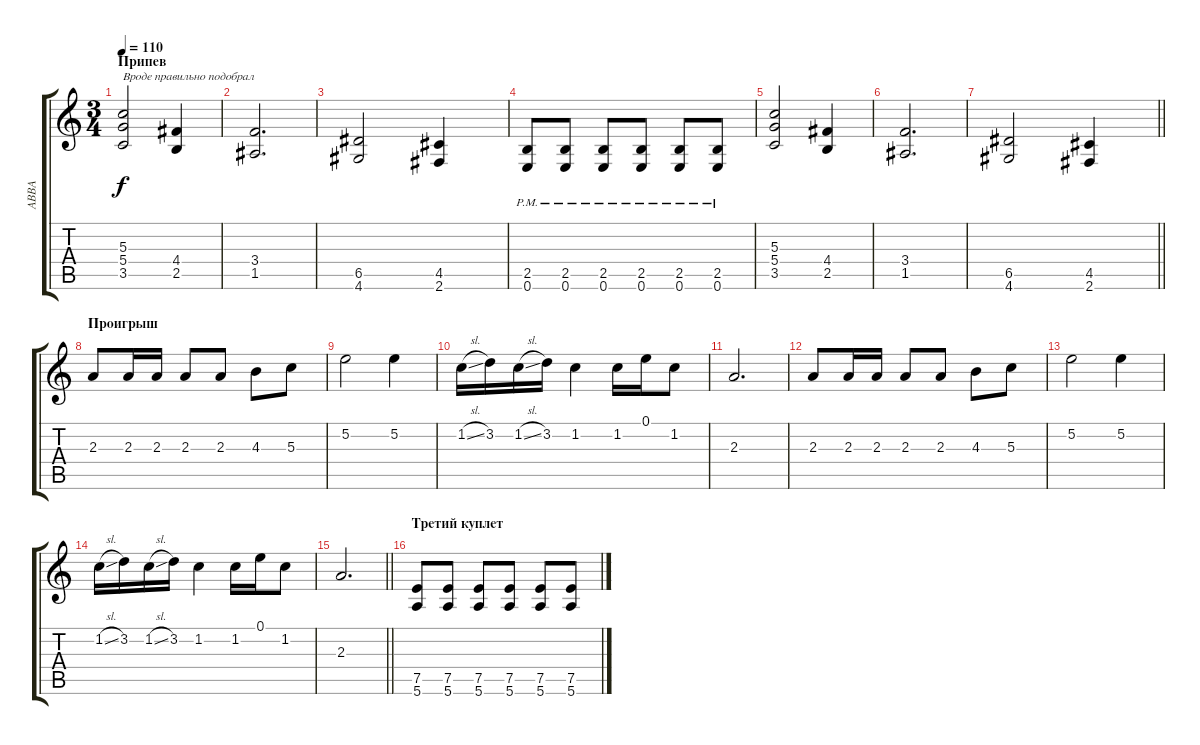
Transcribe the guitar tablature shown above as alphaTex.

\track ("АВВА" "АВВА") {instrument electricguitarclean}
\staff {score tabs}
\tuning (E4 B3 G3 D3 A2 E2) {hide}
\ts (3 4)
\section ("" "Припев")
\tempo 110
\clef g2
\ks c
(5.3 5.4 3.5).2{txt "Вроде правильно подобрал" dy f} (4.4 2.5).4 |
(3.4 1.5).2{d} |
(6.5 4.6).2 (4.5 2.6).4 |
(2.5{pm} 0.6{pm}).8 (2.5{pm} 0.6{pm}).8 (2.5{pm} 0.6{pm}).8 (2.5{pm} 0.6{pm}).8 (2.5{pm} 0.6{pm}).8 (2.5{pm} 0.6{pm}).8 |
(5.3 5.4 3.5).2 (4.4 2.5).4 |
(3.4 1.5).2{d} |
\barLineRight lightlight
(6.5 4.6).2 (4.5 2.6).4 |
\section ("" "Проигрыш")
2.3.8 2.3.16 2.3.16 2.3.8 2.3.8 4.3.8 5.3.8 |
5.2.2 5.2.4 |
1.2{sl}.16 3.2.16 1.2{sl}.16 3.2.16 1.2.4 1.2.16 0.1.16 1.2.8 |
2.3.2{d} |
2.3.8 2.3.16 2.3.16 2.3.8 2.3.8 4.3.8 5.3.8 |
5.2.2 5.2.4 |
1.2{sl}.16 3.2.16 1.2{sl}.16 3.2.16 1.2.4 1.2.16 0.1.16 1.2.8 |
\barLineRight lightlight
2.3.2{d} |
\section ("" "Третий куплет")
(7.5 5.6).8 (7.5 5.6).8 (7.5 5.6).8 (7.5 5.6).8 (7.5 5.6).8 (7.5 5.6).8
